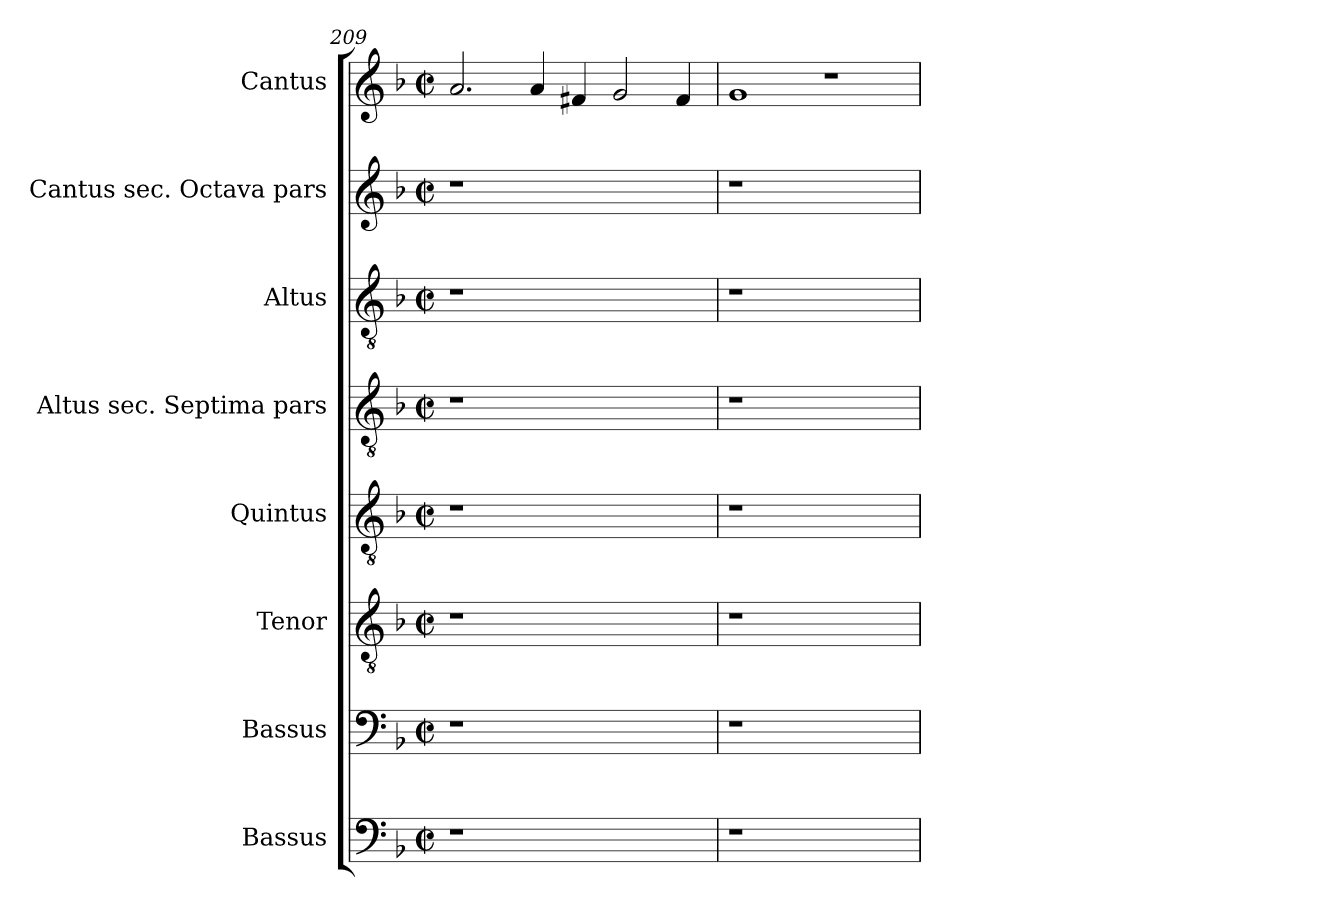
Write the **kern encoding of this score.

**kern	**kern	**kern	**kern	**kern	**kern	**kern	**kern
*part8	*part7	*part6	*part5	*part4	*part3	*part2	*part1
*staff8	*staff7	*staff6	*staff5	*staff4	*staff3	*staff2	*staff1
*I"Bassus	*I"Bassus	*I"Tenor	*I"Quintus	*I"Altus sec. Septima pars	*I"Altus	*I"Cantus sec. Octava pars	*I"Cantus
*	*I'Bassus	*I'Tenor	*I'Quintus	*	*I'Altus	*	*I'Cantus
!!LO:LB:g=z
*clefF4	*clefF4	*clefGv2	*clefGv2	*clefGv2	*clefGv2	*clefG2	*clefG2
*k[b-]	*k[b-]	*k[b-]	*k[b-]	*k[b-]	*k[b-]	*k[b-]	*k[b-]
*F:	*F:	*F:	*F:	*F:	*F:	*F:	*F:
*M2/2	*M2/2	*M2/2	*M2/2	*M2/2	*M2/2	*M2/2	*M2/2
*met(c|)	*met(c|)	*met(c|)	*met(c|)	*met(c|)	*met(c|)	*met(c|)	*met(c|)
=209	=209	=209	=209	=209	=209	=209	=209
1r	1r	1r	1r	1r	1r	1r	2.a/
.	.	.	.	.	.	.	4a/
1ryy	1ryy	1ryy	1ryy	1ryy	1ryy	1ryy	4f#X/
.	.	.	.	.	.	.	2g/
.	.	.	.	.	.	.	4f#/
=210	=210	=210	=210	=210	=210	=210	=210
1r	1r	1r	1r	1r	1r	1r	1g
1ryy	1ryy	1ryy	1ryy	1ryy	1ryy	1ryy	1r
=	=	=	=	=	=	=	=
*-	*-	*-	*-	*-	*-	*-	*-
